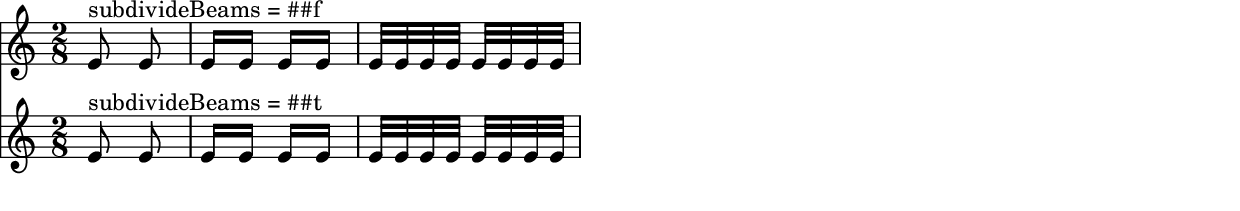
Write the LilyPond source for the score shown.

%% Generated by lilypond-book
%% Options: [exampleindent=10.16\mm,indent=0\mm,line-width=160\mm,paper-height=845.047\pt,paper-width=597.508\pt,papersize='(cons (* 597.508 pt) (* 845.047 pt))]
\include "lilypond-book-preamble.ly"


% ****************************************************************
% Start cut-&-pastable-section
% ****************************************************************

#(ly:set-option 'eps-box-padding 3.000000)



\paper {
  #(set-paper-size '(cons (* 597.508 pt) (* 845.047 pt)))
  indent = 0\mm
  line-width = 160\mm
  % offset the left padding, also add 1mm as lilypond creates cropped
  % images with a little space on the right
  line-width = #(- line-width (* mm  3.000000) (* mm 1))
}

\layout {
  
}




% ****************************************************************
% ly snippet:
% ****************************************************************
\sourcefileline 370
<<
  \time 2/8
  \new Staff \with { subdivideBeams = ##f } {
    <>^"subdivideBeams = ##f"
    \repeat unfold 2 e'8
    \repeat unfold 4 e'16
    \repeat unfold 8 e'32
  }
  \new Staff \with { subdivideBeams = ##t } {
    <>^"subdivideBeams = ##t"
    \repeat unfold 2 e'8
    \repeat unfold 4 e'16
    \repeat unfold 8 e'32
  }
>>


% ****************************************************************
% end ly snippet
% ****************************************************************
